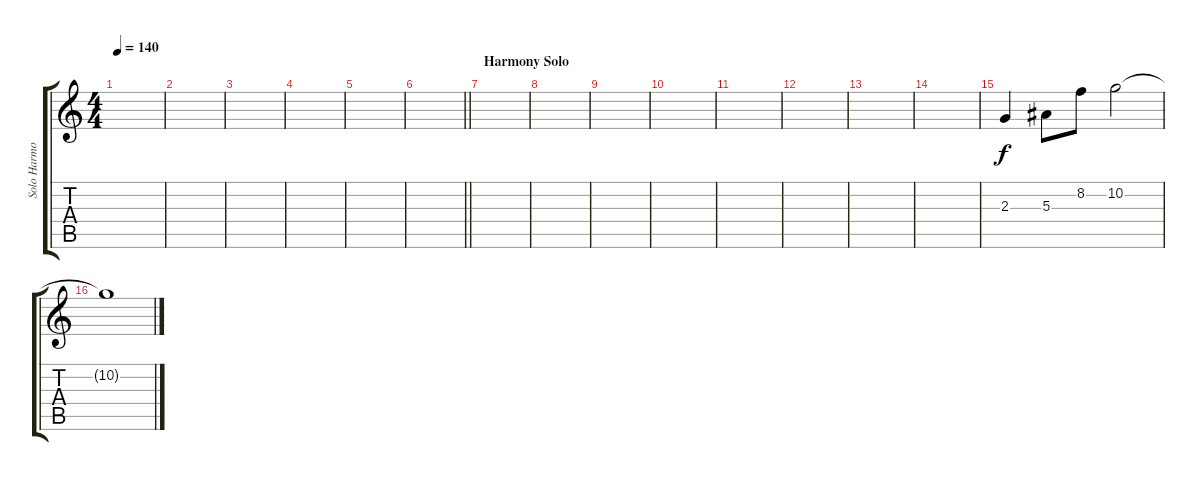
\track ("Solo Harmony" "Solo Harmo") {instrument distortionguitar}
\staff {score tabs}
\tuning (D4 A3 F3 C3 G2 C2) {hide}
\ts (4 4)
\tempo 140
\clef g2
\ks c
|
|
|
|
|
\barLineRight lightlight
|
\section ("" "Harmony Solo")
|
|
|
|
|
|
|
|
2.3.4 5.3.8 8.2.8 10.2.2 |
10.2{t}.1
